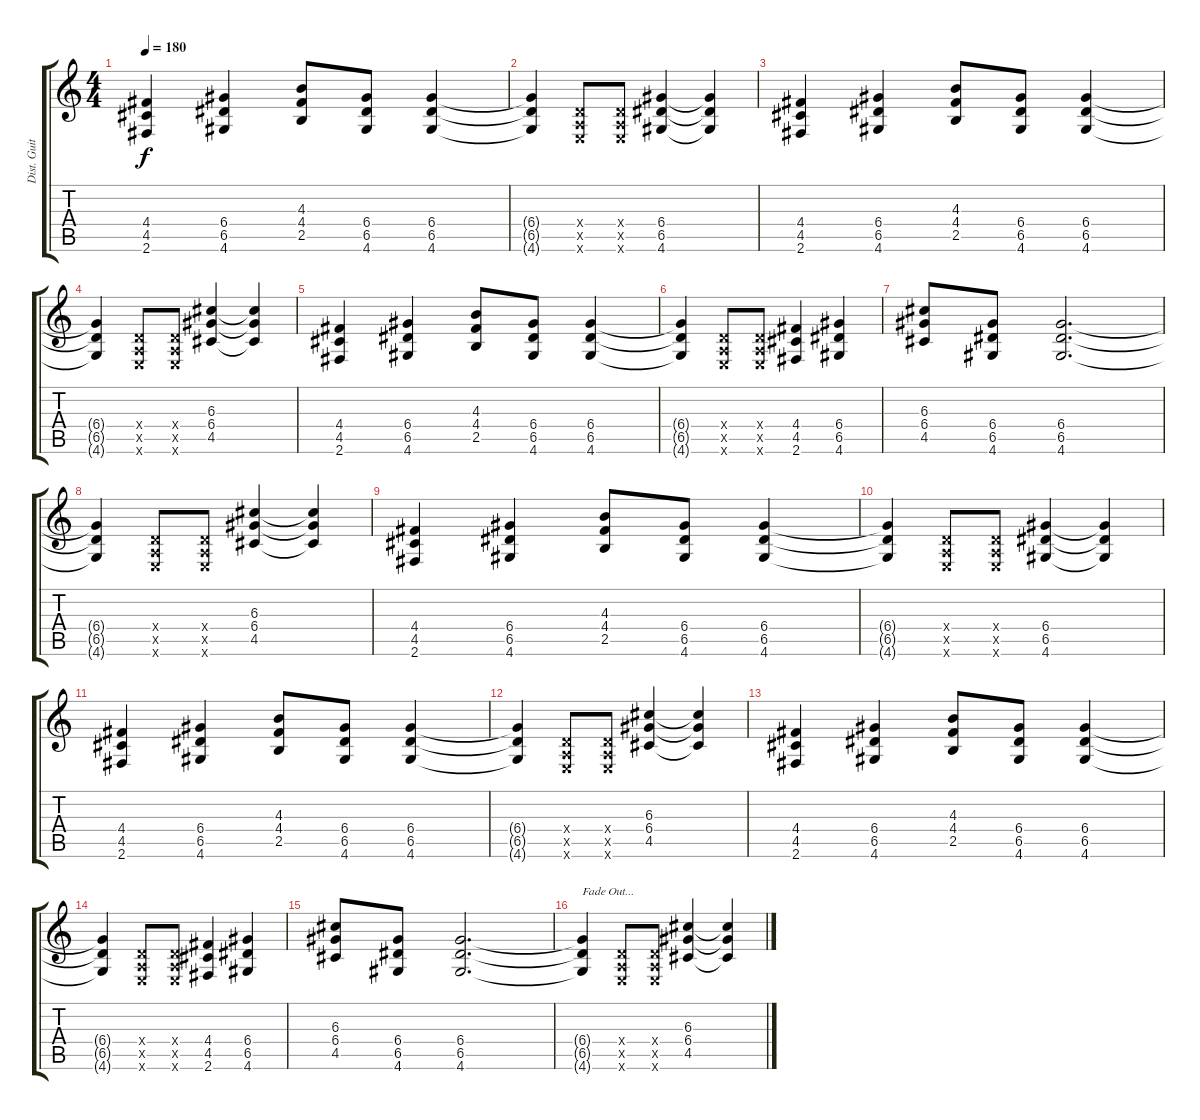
\track ("Dist. Guitar 2" "Dist. Guit") {instrument overdrivenguitar}
\staff {score tabs}
\tuning (E4 B3 G3 D3 A2 E2) {hide}
\ts (4 4)
\tempo 180
\clef g2
\ks c
(4.4 4.5 2.6).4{dy f} (6.4 6.5 4.6).4 (4.3 4.4 2.5).8 (6.4 6.5 4.6).8 (6.4 6.5 4.6).4 |
(6.4{t} 6.5{t} 4.6{t}).4 (0.4{x} 0.5{x} 0.6{x}).8 (0.4{x} 0.5{x} 0.6{x}).8 (6.4 6.5 4.6).4 (6.4{t} 6.5{t} 4.6{t}).4 |
(4.4 4.5 2.6).4 (6.4 6.5 4.6).4 (4.3 4.4 2.5).8 (6.4 6.5 4.6).8 (6.4 6.5 4.6).4 |
(6.4{t} 6.5{t} 4.6{t}).4 (0.4{x} 0.5{x} 0.6{x}).8 (0.4{x} 0.5{x} 0.6{x}).8 (6.3 6.4 4.5).4 (6.3{t} 6.4{t} 4.5{t}).4 |
(4.4 4.5 2.6).4 (6.4 6.5 4.6).4 (4.3 4.4 2.5).8 (6.4 6.5 4.6).8 (6.4 6.5 4.6).4 |
(6.4{t} 6.5{t} 4.6{t}).4 (0.4{x} 0.5{x} 0.6{x}).8 (0.4{x} 0.5{x} 0.6{x}).8 (4.4 4.5 2.6).4 (6.4 6.5 4.6).4 |
(6.3 6.4 4.5).8 (6.4 6.5 4.6).8 (6.4 6.5 4.6).2{d} |
(6.4{t} 6.5{t} 4.6{t}).4 (0.4{x} 0.5{x} 0.6{x}).8 (0.4{x} 0.5{x} 0.6{x}).8 (6.3 6.4 4.5).4 (6.3{t} 6.4{t} 4.5{t}).4 |
(4.4 4.5 2.6).4 (6.4 6.5 4.6).4 (4.3 4.4 2.5).8 (6.4 6.5 4.6).8 (6.4 6.5 4.6).4 |
(6.4{t} 6.5{t} 4.6{t}).4 (0.4{x} 0.5{x} 0.6{x}).8 (0.4{x} 0.5{x} 0.6{x}).8 (6.4 6.5 4.6).4 (6.4{t} 6.5{t} 4.6{t}).4 |
(4.4 4.5 2.6).4 (6.4 6.5 4.6).4 (4.3 4.4 2.5).8 (6.4 6.5 4.6).8 (6.4 6.5 4.6).4 |
(6.4{t} 6.5{t} 4.6{t}).4 (0.4{x} 0.5{x} 0.6{x}).8 (0.4{x} 0.5{x} 0.6{x}).8 (6.3 6.4 4.5).4 (6.3{t} 6.4{t} 4.5{t}).4 |
(4.4 4.5 2.6).4 (6.4 6.5 4.6).4 (4.3 4.4 2.5).8 (6.4 6.5 4.6).8 (6.4 6.5 4.6).4 |
(6.4{t} 6.5{t} 4.6{t}).4 (0.4{x} 0.5{x} 0.6{x}).8 (0.4{x} 0.5{x} 0.6{x}).8 (4.4 4.5 2.6).4 (6.4 6.5 4.6).4 |
(6.3 6.4 4.5).8 (6.4 6.5 4.6).8 (6.4 6.5 4.6).2{d} |
(6.4{t} 6.5{t} 4.6{t}).4{txt "Fade Out..."} (0.4{x} 0.5{x} 0.6{x}).8 (0.4{x} 0.5{x} 0.6{x}).8 (6.3 6.4 4.5).4 (6.3{t} 6.4{t} 4.5{t}).4
